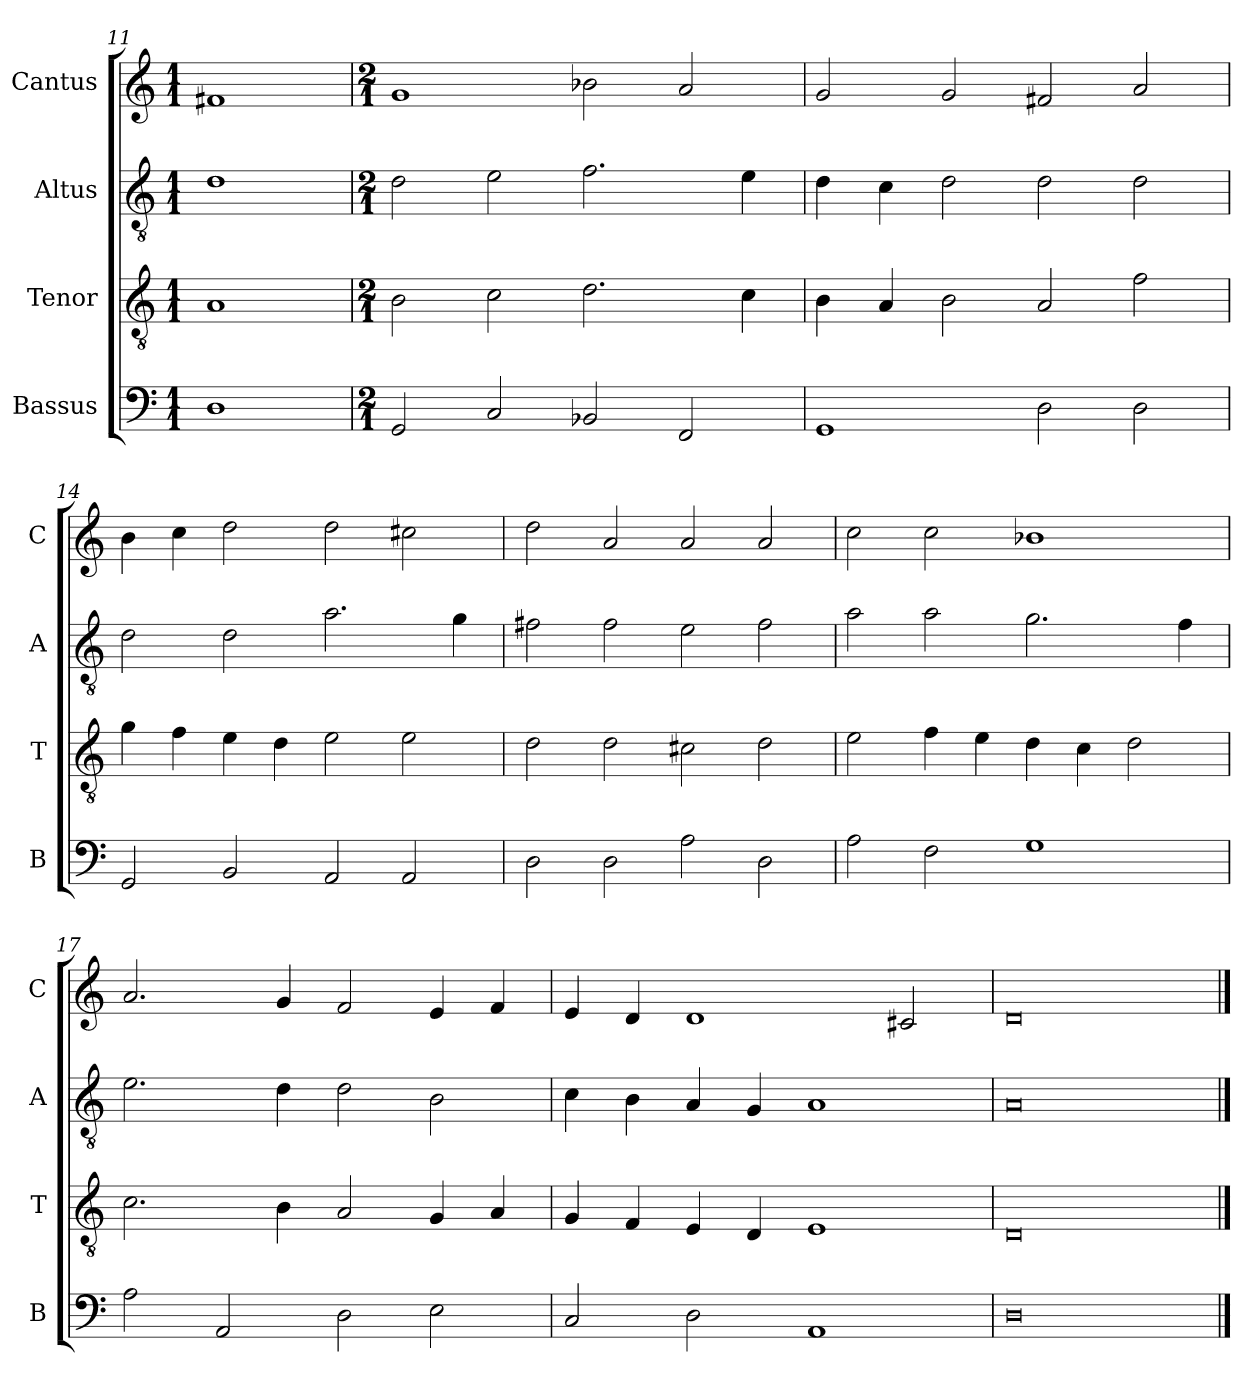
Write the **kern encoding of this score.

**kern	**kern	**kern	**kern
*part4	*part3	*part2	*part1
*staff4	*staff3	*staff2	*staff1
*I"Bassus	*I"Tenor	*I"Altus	*I"Cantus
*I'B	*I'T	*I'A	*I'C
*clefF4	*clefGv2	*clefGv2	*clefG2
*k[]	*k[]	*k[]	*k[]
*M1/1	*M1/1	*M1/1	*M1/1
=11	=11	=11	=11
1D	1A	1d	1f#X
=12	=12	=12	=12
*M2/1	*M2/1	*M2/1	*M2/1
2GG	2B	2d	1g
2C	2c	2e	.
2BB-X	2.d	2.f	2b-X
2FF	.	.	2a
.	4c	4e	.
=13	=13	=13	=13
1GG	4B	4d	2g
.	4A	4c	.
.	2B	2d	2g
2D	2A	2d	2f#X
2D	2f	2d	2a
=14	=14	=14	=14
2GG	4g	2d	4b
.	4f	.	4cc
2BB	4e	2d	2dd
.	4d	.	.
2AA	2e	2.a	2dd
2AA	2e	.	2cc#X
.	.	4g	.
=15	=15	=15	=15
2D	2d	2f#X	2dd
2D	2d	2f#	2a
2A	2c#X	2e	2a
2D	2d	2f#	2a
=16	=16	=16	=16
2A	2e	2a	2cc
2F	4f	2a	2cc
.	4e	.	.
1G	4d	2.g	1b-X
.	4c	.	.
.	2d	.	.
.	.	4f	.
=17	=17	=17	=17
2A	2.c	2.e	2.a
2AA	.	.	.
.	4B	4d	4g
2D	2A	2d	2f
2E	4G	2B	4e
.	4A	.	4f
=18	=18	=18	=18
2C	4G	4c	4e
.	4F	4B	4d
2D	4E	4A	1d
.	4D	4G	.
1AA	1E	1A	.
.	.	.	2c#X
=19	=19	=19	=19
0D	0D	0A	0d
==	==	==	==
*-	*-	*-	*-
